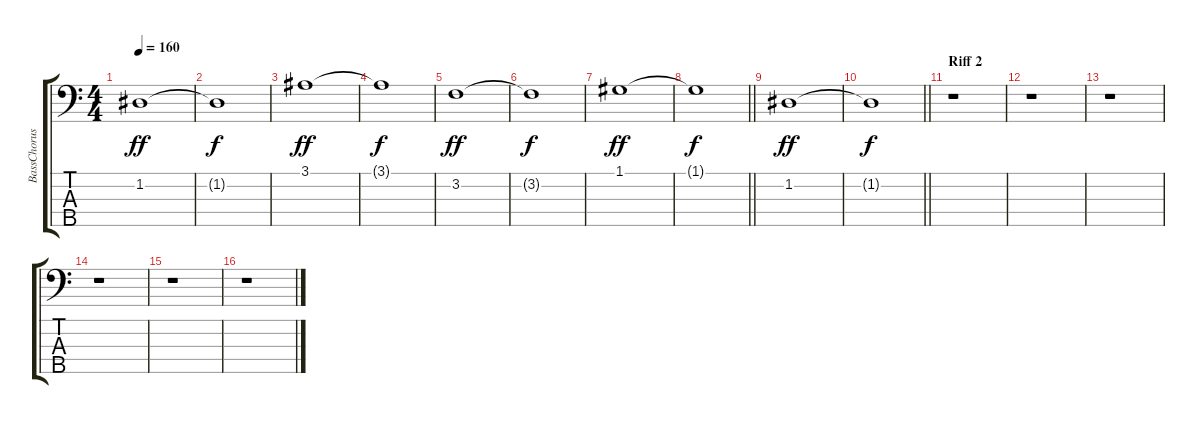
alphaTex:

\track ("BassChorus" "BassChorus") {instrument electricbassfinger}
\staff {score tabs}
\tuning (G2 D2 A1 E1 B0) {hide}
\ts (4 4)
\tempo 160
\clef f4
\ks c
1.2.1{dy ff} |
1.2{t}.1{dy f} |
3.1.1{dy ff} |
3.1{t}.1{dy f} |
3.2.1{dy ff} |
3.2{t}.1{dy f} |
1.1.1{dy ff} |
\barLineRight lightlight
1.1{t}.1{dy f} |
1.2.1{dy ff} |
\barLineRight lightlight
1.2{t}.1{dy f} |
\section ("" "Riff 2")
r.1 |
r.1 |
r.1 |
r.1 |
r.1 |
r.1
